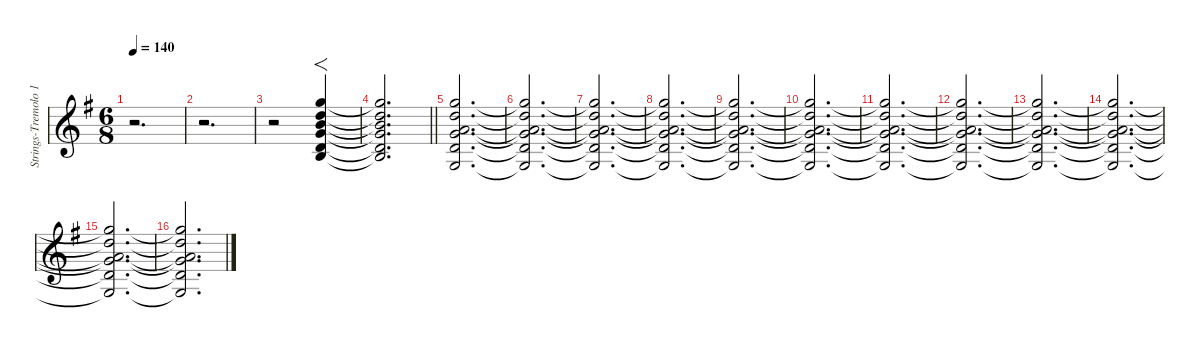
\defaultSystemsLayout 8
\hideDynamics
\bracketExtendMode groupsimilarinstruments
\firstSystemTrackNameMode fullname
\otherSystemsTrackNameOrientation horizontal
\track ("Strings-Tremolo 1" "vln.") {defaultSystemsLayout 16 instrument tremolostrings}
\staff {score}
\tuning (E4 B3 G3 D3 A2 E2)
\ts (6 8)
\beaming (8 3 3)
\tempo 140
\clef g2
\ks g
r.2{d dy mf instrument tremolostrings beam Down} |
r.2{d beam Down} |
r.2{beam Down} (15.1{acc forcenatural} 15.2{acc forcenatural} 16.3{acc forcenatural} 17.4{acc forcenatural} 17.5{acc forcenatural} 19.6{acc forcenatural}).4{f beam Up} |
\barLineRight lightlight
(15.1{t acc forcenatural} 15.2{t acc forcenatural} 16.3{t acc forcenatural} 17.4{t acc forcenatural} 17.5{t acc forcenatural} 19.6{t acc forcenatural}).2{d dy f beam Up} |
(15.1{acc forcenatural} 15.2{acc forcenatural} 14.3{acc forcenatural} 17.4{acc forcenatural} 17.5{acc forcenatural} 15.6{acc forcenatural}).2{d dy mf beam Up} |
(15.1{t acc forcenatural} 15.2{t acc forcenatural} 14.3{t acc forcenatural} 17.4{t acc forcenatural} 17.5{t acc forcenatural} 15.6{t acc forcenatural}).2{d dy f beam Up} |
(15.1{t acc forcenatural} 15.2{t acc forcenatural} 14.3{t acc forcenatural} 17.4{t acc forcenatural} 17.5{t acc forcenatural} 15.6{t acc forcenatural}).2{d beam Up} |
(15.1{t acc forcenatural} 15.2{t acc forcenatural} 14.3{t acc forcenatural} 17.4{t acc forcenatural} 17.5{t acc forcenatural} 15.6{t acc forcenatural}).2{d beam Up} |
(15.1{t acc forcenatural} 15.2{t acc forcenatural} 14.3{t acc forcenatural} 17.4{t acc forcenatural} 17.5{t acc forcenatural} 15.6{t acc forcenatural}).2{d beam Up} |
(15.1{t acc forcenatural} 15.2{t acc forcenatural} 14.3{t acc forcenatural} 17.4{t acc forcenatural} 17.5{t acc forcenatural} 15.6{t acc forcenatural}).2{d beam Up} |
(15.1{t acc forcenatural} 15.2{t acc forcenatural} 14.3{t acc forcenatural} 17.4{t acc forcenatural} 17.5{t acc forcenatural} 15.6{t acc forcenatural}).2{d beam Up} |
(15.1{t acc forcenatural} 15.2{t acc forcenatural} 14.3{t acc forcenatural} 17.4{t acc forcenatural} 17.5{t acc forcenatural} 15.6{t acc forcenatural}).2{d beam Up} |
(15.1{t acc forcenatural} 15.2{t acc forcenatural} 14.3{t acc forcenatural} 17.4{t acc forcenatural} 17.5{t acc forcenatural} 15.6{t acc forcenatural}).2{d beam Up} |
(15.1{t acc forcenatural} 15.2{t acc forcenatural} 14.3{t acc forcenatural} 17.4{t acc forcenatural} 17.5{t acc forcenatural} 15.6{t acc forcenatural}).2{d beam Up} |
(15.1{t acc forcenatural} 15.2{t acc forcenatural} 14.3{t acc forcenatural} 17.4{t acc forcenatural} 17.5{t acc forcenatural} 15.6{t acc forcenatural}).2{d beam Up} |
(15.1{t acc forcenatural} 15.2{t acc forcenatural} 14.3{t acc forcenatural} 17.4{t acc forcenatural} 17.5{t acc forcenatural} 15.6{t acc forcenatural}).2{d beam Up}
